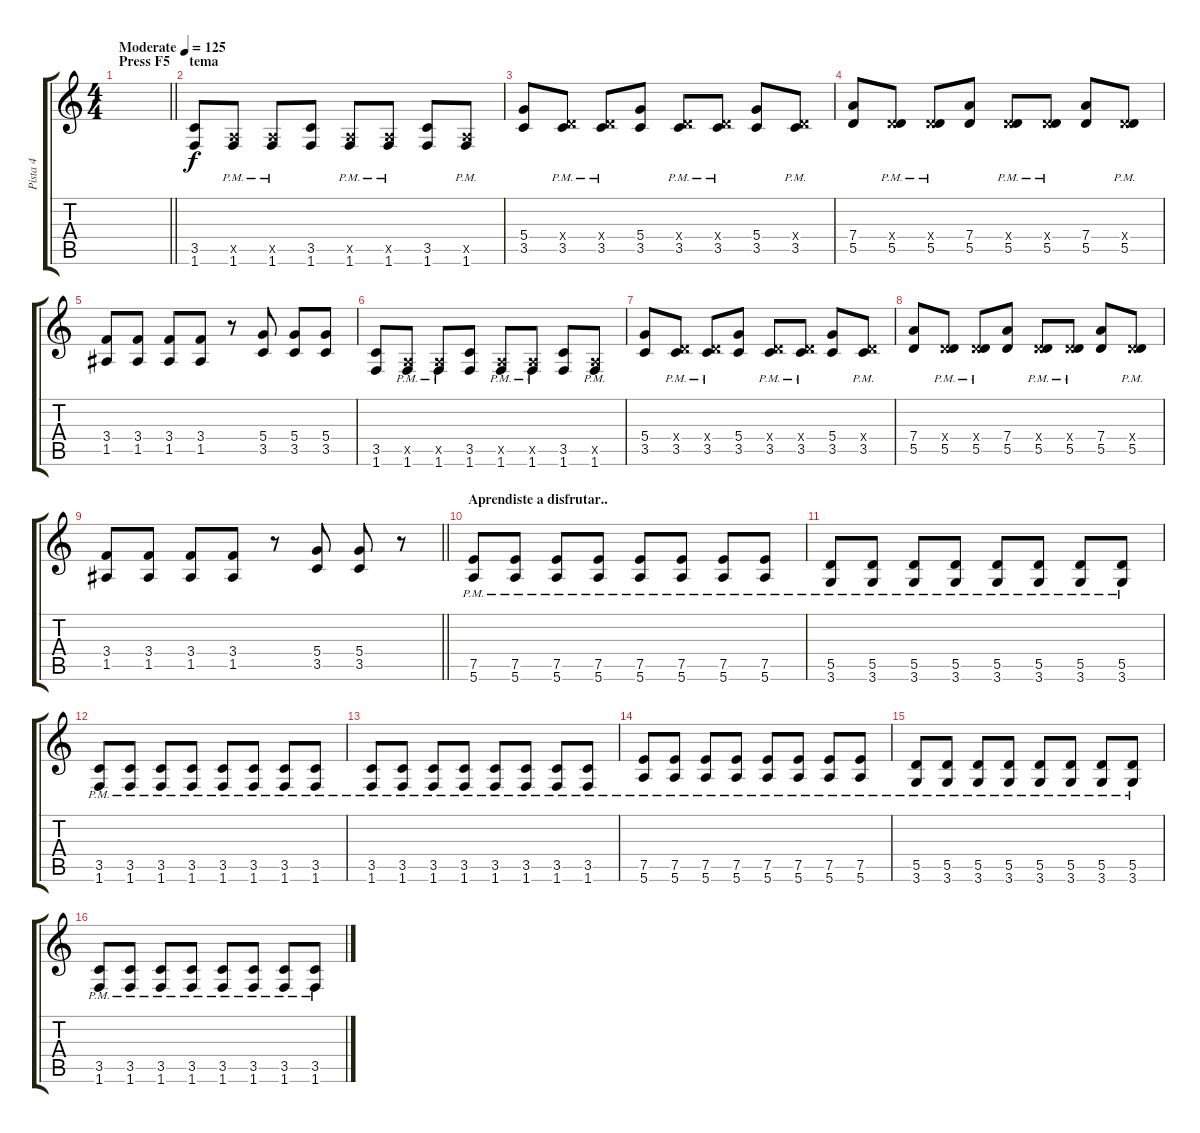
\track ("Pista 4" "Pista 4") {instrument overdrivenguitar}
\staff {score tabs}
\tuning (E4 B3 G3 D3 A2 E2) {hide}
\ts (4 4)
\section ("" "Press F5")
\tempo (125 "Moderate")
\clef g2
\barLineRight lightlight
\ks c
|
\section ("" "tema")
(3.5 1.6).8 (0.5{x} 1.6{pm}).8 (0.5{x} 1.6{pm}).8 (3.5 1.6).8 (0.5{x} 1.6{pm}).8 (0.5{x} 1.6{pm}).8 (3.5 1.6).8 (0.5{x} 1.6{pm}).8 |
(5.4 3.5).8 (0.4{x} 3.5{pm}).8 (0.4{x} 3.5{pm}).8 (5.4 3.5).8 (0.4{x} 3.5{pm}).8 (0.4{x} 3.5{pm}).8 (5.4 3.5).8 (0.4{x} 3.5{pm}).8 |
(7.4 5.5).8 (0.4{x} 5.5{pm}).8 (0.4{x} 5.5{pm}).8 (7.4 5.5).8 (0.4{x} 5.5{pm}).8 (0.4{x} 5.5{pm}).8 (7.4 5.5).8 (0.4{x} 5.5{pm}).8 |
(3.4 1.5).8 (3.4 1.5).8 (3.4 1.5).8 (3.4 1.5).8 r.8 (5.4 3.5).8 (5.4 3.5).8 (5.4 3.5).8 |
(3.5 1.6).8 (0.5{x} 1.6{pm}).8 (0.5{x} 1.6{pm}).8 (3.5 1.6).8 (0.5{x} 1.6{pm}).8 (0.5{x} 1.6{pm}).8 (3.5 1.6).8 (0.5{x} 1.6{pm}).8 |
(5.4 3.5).8 (0.4{x} 3.5{pm}).8 (0.4{x} 3.5{pm}).8 (5.4 3.5).8 (0.4{x} 3.5{pm}).8 (0.4{x} 3.5{pm}).8 (5.4 3.5).8 (0.4{x} 3.5{pm}).8 |
(7.4 5.5).8 (0.4{x} 5.5{pm}).8 (0.4{x} 5.5{pm}).8 (7.4 5.5).8 (0.4{x} 5.5{pm}).8 (0.4{x} 5.5{pm}).8 (7.4 5.5).8 (0.4{x} 5.5{pm}).8 |
\barLineRight lightlight
(3.4 1.5).8 (3.4 1.5).8 (3.4 1.5).8 (3.4 1.5).8 r.8 (5.4 3.5).8 (5.4 3.5).8 r.8 |
\section ("" "Aprendiste a disfrutar..")
(7.5{pm} 5.6{pm}).8 (7.5{pm} 5.6{pm}).8 (7.5{pm} 5.6{pm}).8 (7.5{pm} 5.6{pm}).8 (7.5{pm} 5.6{pm}).8 (7.5{pm} 5.6{pm}).8 (7.5{pm} 5.6{pm}).8 (7.5{pm} 5.6{pm}).8 |
(5.5{pm} 3.6{pm}).8 (5.5{pm} 3.6{pm}).8 (5.5{pm} 3.6{pm}).8 (5.5{pm} 3.6{pm}).8 (5.5{pm} 3.6{pm}).8 (5.5{pm} 3.6{pm}).8 (5.5{pm} 3.6{pm}).8 (5.5{pm} 3.6{pm}).8 |
(3.5{pm} 1.6{pm}).8 (3.5{pm} 1.6{pm}).8 (3.5{pm} 1.6{pm}).8 (3.5{pm} 1.6{pm}).8 (3.5{pm} 1.6{pm}).8 (3.5{pm} 1.6{pm}).8 (3.5{pm} 1.6{pm}).8 (3.5{pm} 1.6{pm}).8 |
(3.5{pm} 1.6).8 (3.5{pm} 1.6).8 (3.5{pm} 1.6).8 (3.5{pm} 1.6).8 (3.5{pm} 1.6).8 (3.5{pm} 1.6).8 (3.5{pm} 1.6).8 (3.5{pm} 1.6).8 |
(7.5{pm} 5.6{pm}).8 (7.5{pm} 5.6{pm}).8 (7.5{pm} 5.6{pm}).8 (7.5{pm} 5.6{pm}).8 (7.5{pm} 5.6{pm}).8 (7.5{pm} 5.6{pm}).8 (7.5{pm} 5.6{pm}).8 (7.5{pm} 5.6{pm}).8 |
(5.5{pm} 3.6{pm}).8 (5.5{pm} 3.6{pm}).8 (5.5{pm} 3.6{pm}).8 (5.5{pm} 3.6{pm}).8 (5.5{pm} 3.6{pm}).8 (5.5{pm} 3.6{pm}).8 (5.5{pm} 3.6{pm}).8 (5.5{pm} 3.6{pm}).8 |
(3.5{pm} 1.6{pm}).8 (3.5{pm} 1.6{pm}).8 (3.5{pm} 1.6{pm}).8 (3.5{pm} 1.6{pm}).8 (3.5{pm} 1.6{pm}).8 (3.5{pm} 1.6{pm}).8 (3.5{pm} 1.6{pm}).8 (3.5{pm} 1.6{pm}).8
